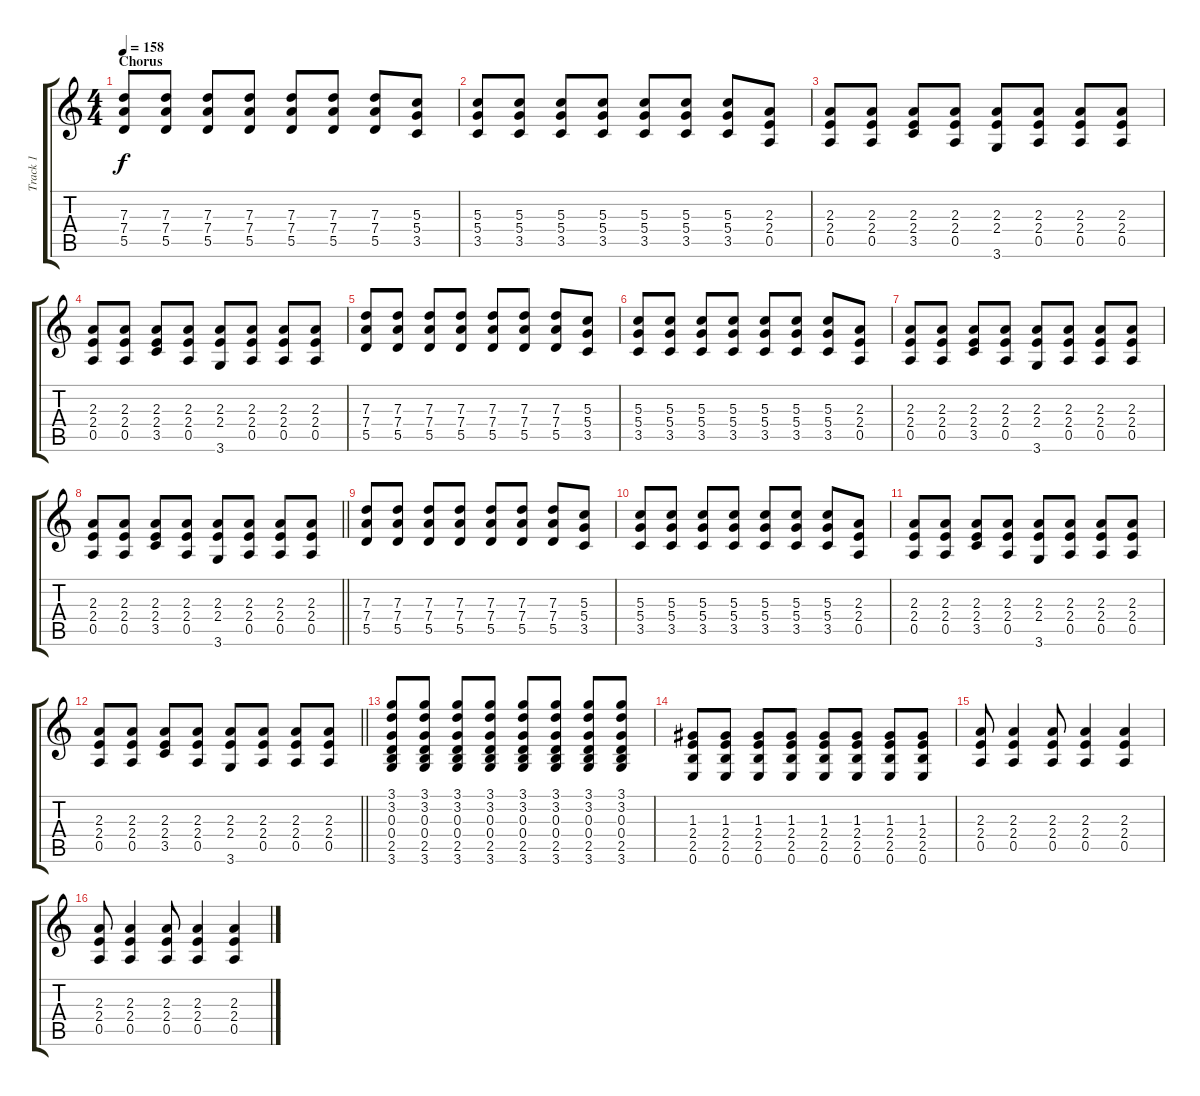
\track ("Track 1" "Track 1") {instrument overdrivenguitar}
\staff {score tabs}
\tuning (E4 B3 G3 D3 A2 E2) {hide}
\ts (4 4)
\section ("" "Chorus")
\tempo 158
\clef g2
\ks c
(7.3 7.4 5.5).8{dy f} (7.3 7.4 5.5).8 (7.3 7.4 5.5).8 (7.3 7.4 5.5).8 (7.3 7.4 5.5).8 (7.3 7.4 5.5).8 (7.3 7.4 5.5).8 (5.3 5.4 3.5).8 |
(5.3 5.4 3.5).8 (5.3 5.4 3.5).8 (5.3 5.4 3.5).8 (5.3 5.4 3.5).8 (5.3 5.4 3.5).8 (5.3 5.4 3.5).8 (5.3 5.4 3.5).8 (2.3 2.4 0.5).8 |
(2.3 2.4 0.5).8 (2.3 2.4 0.5).8 (2.3 2.4 3.5).8 (2.3 2.4 0.5).8 (2.3 2.4 3.6).8 (2.3 2.4 0.5).8 (2.3 2.4 0.5).8 (2.3 2.4 0.5).8 |
(2.3 2.4 0.5).8 (2.3 2.4 0.5).8 (2.3 2.4 3.5).8 (2.3 2.4 0.5).8 (2.3 2.4 3.6).8 (2.3 2.4 0.5).8 (2.3 2.4 0.5).8 (2.3 2.4 0.5).8 |
(7.3 7.4 5.5).8 (7.3 7.4 5.5).8 (7.3 7.4 5.5).8 (7.3 7.4 5.5).8 (7.3 7.4 5.5).8 (7.3 7.4 5.5).8 (7.3 7.4 5.5).8 (5.3 5.4 3.5).8 |
(5.3 5.4 3.5).8 (5.3 5.4 3.5).8 (5.3 5.4 3.5).8 (5.3 5.4 3.5).8 (5.3 5.4 3.5).8 (5.3 5.4 3.5).8 (5.3 5.4 3.5).8 (2.3 2.4 0.5).8 |
(2.3 2.4 0.5).8 (2.3 2.4 0.5).8 (2.3 2.4 3.5).8 (2.3 2.4 0.5).8 (2.3 2.4 3.6).8 (2.3 2.4 0.5).8 (2.3 2.4 0.5).8 (2.3 2.4 0.5).8 |
\barLineRight lightlight
(2.3 2.4 0.5).8 (2.3 2.4 0.5).8 (2.3 2.4 3.5).8 (2.3 2.4 0.5).8 (2.3 2.4 3.6).8 (2.3 2.4 0.5).8 (2.3 2.4 0.5).8 (2.3 2.4 0.5).8 |
(7.3 7.4 5.5).8 (7.3 7.4 5.5).8 (7.3 7.4 5.5).8 (7.3 7.4 5.5).8 (7.3 7.4 5.5).8 (7.3 7.4 5.5).8 (7.3 7.4 5.5).8 (5.3 5.4 3.5).8 |
(5.3 5.4 3.5).8 (5.3 5.4 3.5).8 (5.3 5.4 3.5).8 (5.3 5.4 3.5).8 (5.3 5.4 3.5).8 (5.3 5.4 3.5).8 (5.3 5.4 3.5).8 (2.3 2.4 0.5).8 |
(2.3 2.4 0.5).8 (2.3 2.4 0.5).8 (2.3 2.4 3.5).8 (2.3 2.4 0.5).8 (2.3 2.4 3.6).8 (2.3 2.4 0.5).8 (2.3 2.4 0.5).8 (2.3 2.4 0.5).8 |
\barLineRight lightlight
(2.3 2.4 0.5).8 (2.3 2.4 0.5).8 (2.3 2.4 3.5).8 (2.3 2.4 0.5).8 (2.3 2.4 3.6).8 (2.3 2.4 0.5).8 (2.3 2.4 0.5).8 (2.3 2.4 0.5).8 |
(3.1 3.2 0.3 0.4 2.5 3.6).8 (3.1 3.2 0.3 0.4 2.5 3.6).8 (3.1 3.2 0.3 0.4 2.5 3.6).8 (3.1 3.2 0.3 0.4 2.5 3.6).8 (3.1 3.2 0.3 0.4 2.5 3.6).8 (3.1 3.2 0.3 0.4 2.5 3.6).8 (3.1 3.2 0.3 0.4 2.5 3.6).8 (3.1 3.2 0.3 0.4 2.5 3.6).8 |
(1.3 2.4 2.5 0.6).8 (1.3 2.4 2.5 0.6).8 (1.3 2.4 2.5 0.6).8 (1.3 2.4 2.5 0.6).8 (1.3 2.4 2.5 0.6).8 (1.3 2.4 2.5 0.6).8 (1.3 2.4 2.5 0.6).8 (1.3 2.4 2.5 0.6).8 |
(2.3 2.4 0.5).8 (2.3 2.4 0.5).4 (2.3 2.4 0.5).8 (2.3 2.4 0.5).4 (2.3 2.4 0.5).4 |
(2.3 2.4 0.5).8 (2.3 2.4 0.5).4 (2.3 2.4 0.5).8 (2.3 2.4 0.5).4 (2.3 2.4 0.5).4
